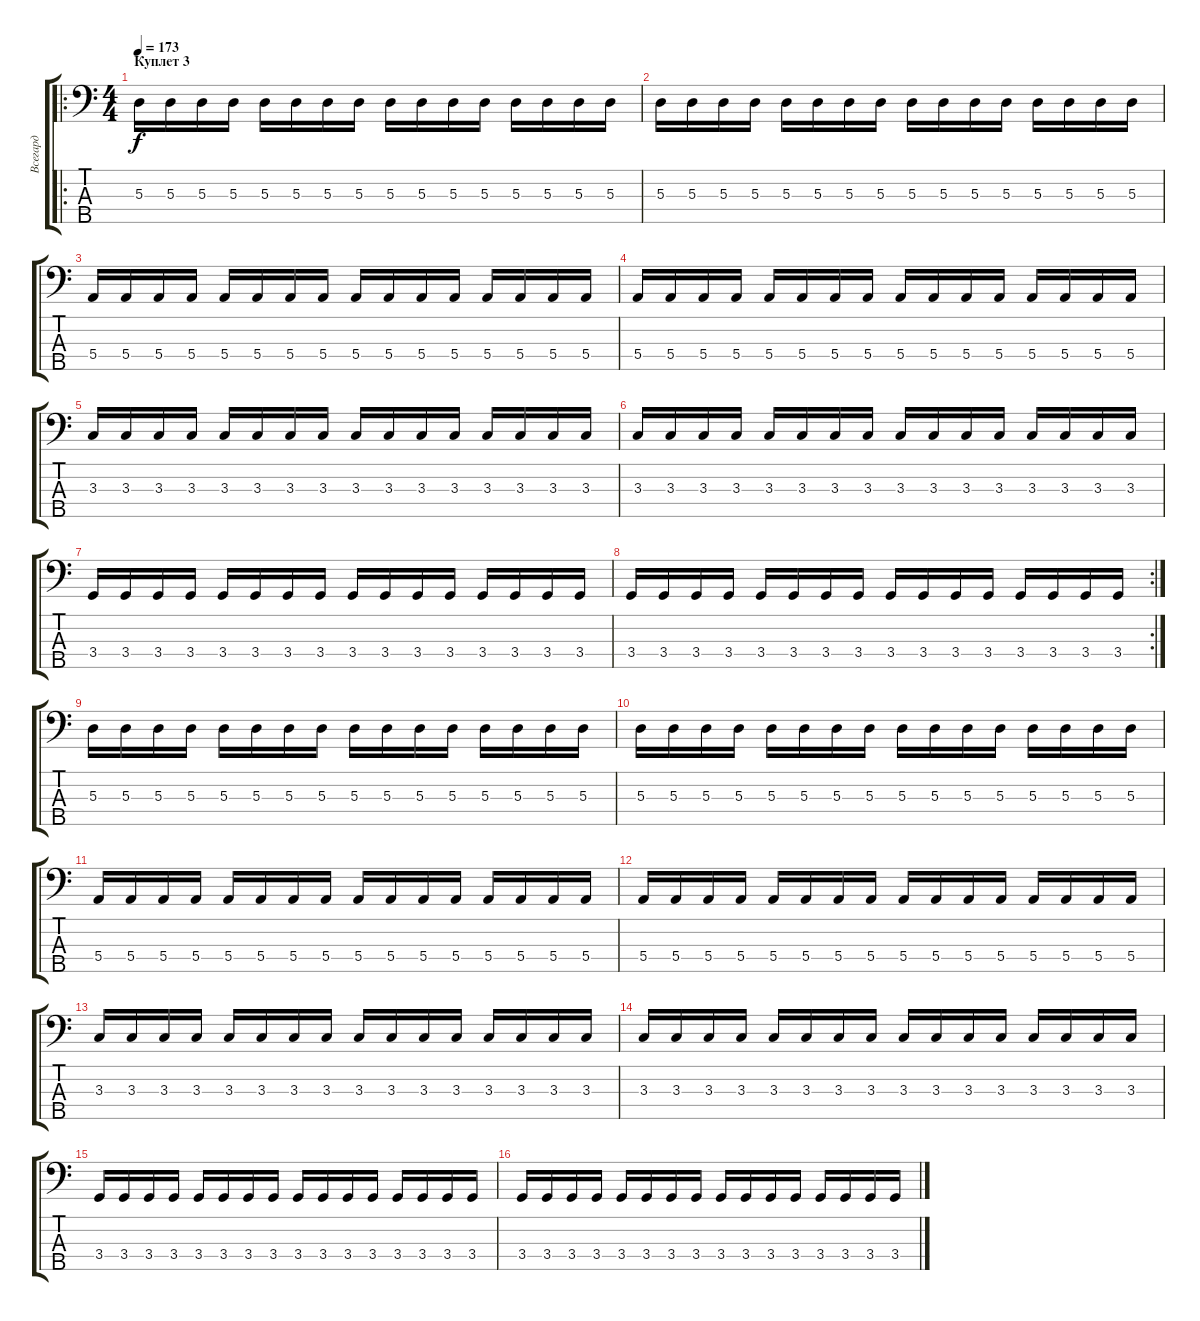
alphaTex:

\track ("Всегард" "Всегард") {instrument electricbasspick}
\staff {score tabs}
\tuning (G2 D2 A1 E1 B0) {hide}
\ro
\ts (4 4)
\section ("" "Куплет 3")
\tempo 173
\clef f4
\ks c
5.3.16{dy f} 5.3.16 5.3.16 5.3.16 5.3.16 5.3.16 5.3.16 5.3.16 5.3.16 5.3.16 5.3.16 5.3.16 5.3.16 5.3.16 5.3.16 5.3.16 |
5.3.16 5.3.16 5.3.16 5.3.16 5.3.16 5.3.16 5.3.16 5.3.16 5.3.16 5.3.16 5.3.16 5.3.16 5.3.16 5.3.16 5.3.16 5.3.16 |
5.4.16 5.4.16 5.4.16 5.4.16 5.4.16 5.4.16 5.4.16 5.4.16 5.4.16 5.4.16 5.4.16 5.4.16 5.4.16 5.4.16 5.4.16 5.4.16 |
5.4.16 5.4.16 5.4.16 5.4.16 5.4.16 5.4.16 5.4.16 5.4.16 5.4.16 5.4.16 5.4.16 5.4.16 5.4.16 5.4.16 5.4.16 5.4.16 |
3.3.16 3.3.16 3.3.16 3.3.16 3.3.16 3.3.16 3.3.16 3.3.16 3.3.16 3.3.16 3.3.16 3.3.16 3.3.16 3.3.16 3.3.16 3.3.16 |
3.3.16 3.3.16 3.3.16 3.3.16 3.3.16 3.3.16 3.3.16 3.3.16 3.3.16 3.3.16 3.3.16 3.3.16 3.3.16 3.3.16 3.3.16 3.3.16 |
3.4.16 3.4.16 3.4.16 3.4.16 3.4.16 3.4.16 3.4.16 3.4.16 3.4.16 3.4.16 3.4.16 3.4.16 3.4.16 3.4.16 3.4.16 3.4.16 |
\rc 2
3.4.16 3.4.16 3.4.16 3.4.16 3.4.16 3.4.16 3.4.16 3.4.16 3.4.16 3.4.16 3.4.16 3.4.16 3.4.16 3.4.16 3.4.16 3.4.16 |
5.3.16 5.3.16 5.3.16 5.3.16 5.3.16 5.3.16 5.3.16 5.3.16 5.3.16 5.3.16 5.3.16 5.3.16 5.3.16 5.3.16 5.3.16 5.3.16 |
5.3.16 5.3.16 5.3.16 5.3.16 5.3.16 5.3.16 5.3.16 5.3.16 5.3.16 5.3.16 5.3.16 5.3.16 5.3.16 5.3.16 5.3.16 5.3.16 |
5.4.16 5.4.16 5.4.16 5.4.16 5.4.16 5.4.16 5.4.16 5.4.16 5.4.16 5.4.16 5.4.16 5.4.16 5.4.16 5.4.16 5.4.16 5.4.16 |
5.4.16 5.4.16 5.4.16 5.4.16 5.4.16 5.4.16 5.4.16 5.4.16 5.4.16 5.4.16 5.4.16 5.4.16 5.4.16 5.4.16 5.4.16 5.4.16 |
3.3.16 3.3.16 3.3.16 3.3.16 3.3.16 3.3.16 3.3.16 3.3.16 3.3.16 3.3.16 3.3.16 3.3.16 3.3.16 3.3.16 3.3.16 3.3.16 |
3.3.16 3.3.16 3.3.16 3.3.16 3.3.16 3.3.16 3.3.16 3.3.16 3.3.16 3.3.16 3.3.16 3.3.16 3.3.16 3.3.16 3.3.16 3.3.16 |
3.4.16 3.4.16 3.4.16 3.4.16 3.4.16 3.4.16 3.4.16 3.4.16 3.4.16 3.4.16 3.4.16 3.4.16 3.4.16 3.4.16 3.4.16 3.4.16 |
3.4.16 3.4.16 3.4.16 3.4.16 3.4.16 3.4.16 3.4.16 3.4.16 3.4.16 3.4.16 3.4.16 3.4.16 3.4.16 3.4.16 3.4.16 3.4.16
